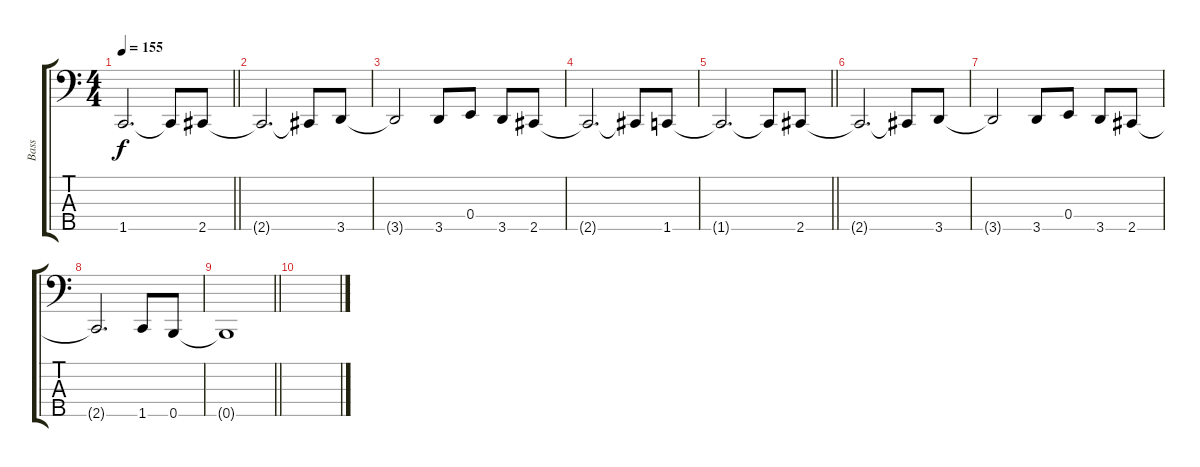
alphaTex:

\track ("Bass" "Bass") {instrument electricbassfinger}
\staff {score tabs}
\tuning (G2 D2 A1 E1 B0) {hide}
\ts (4 4)
\tempo 155
\clef f4
\barLineRight lightlight
\ks c
1.5{t}.2{d dy f} 1.5{t}.8 2.5.8 |
2.5{t}.2{d} 2.5{t}.8 3.5.8 |
3.5{t}.2 3.5.8 0.4.8 3.5.8 2.5.8 |
2.5{t}.2{d} 2.5{t}.8 1.5.8 |
\barLineRight lightlight
1.5{t}.2{d} 1.5{t}.8 2.5.8 |
2.5{t}.2{d} 2.5{t}.8 3.5.8 |
3.5{t}.2 3.5.8 0.4.8 3.5.8 2.5.8 |
2.5{t}.2{d} 1.5.8 0.5.8 |
\barLineRight lightlight
0.5{t}.1 |
\section ("" "")
